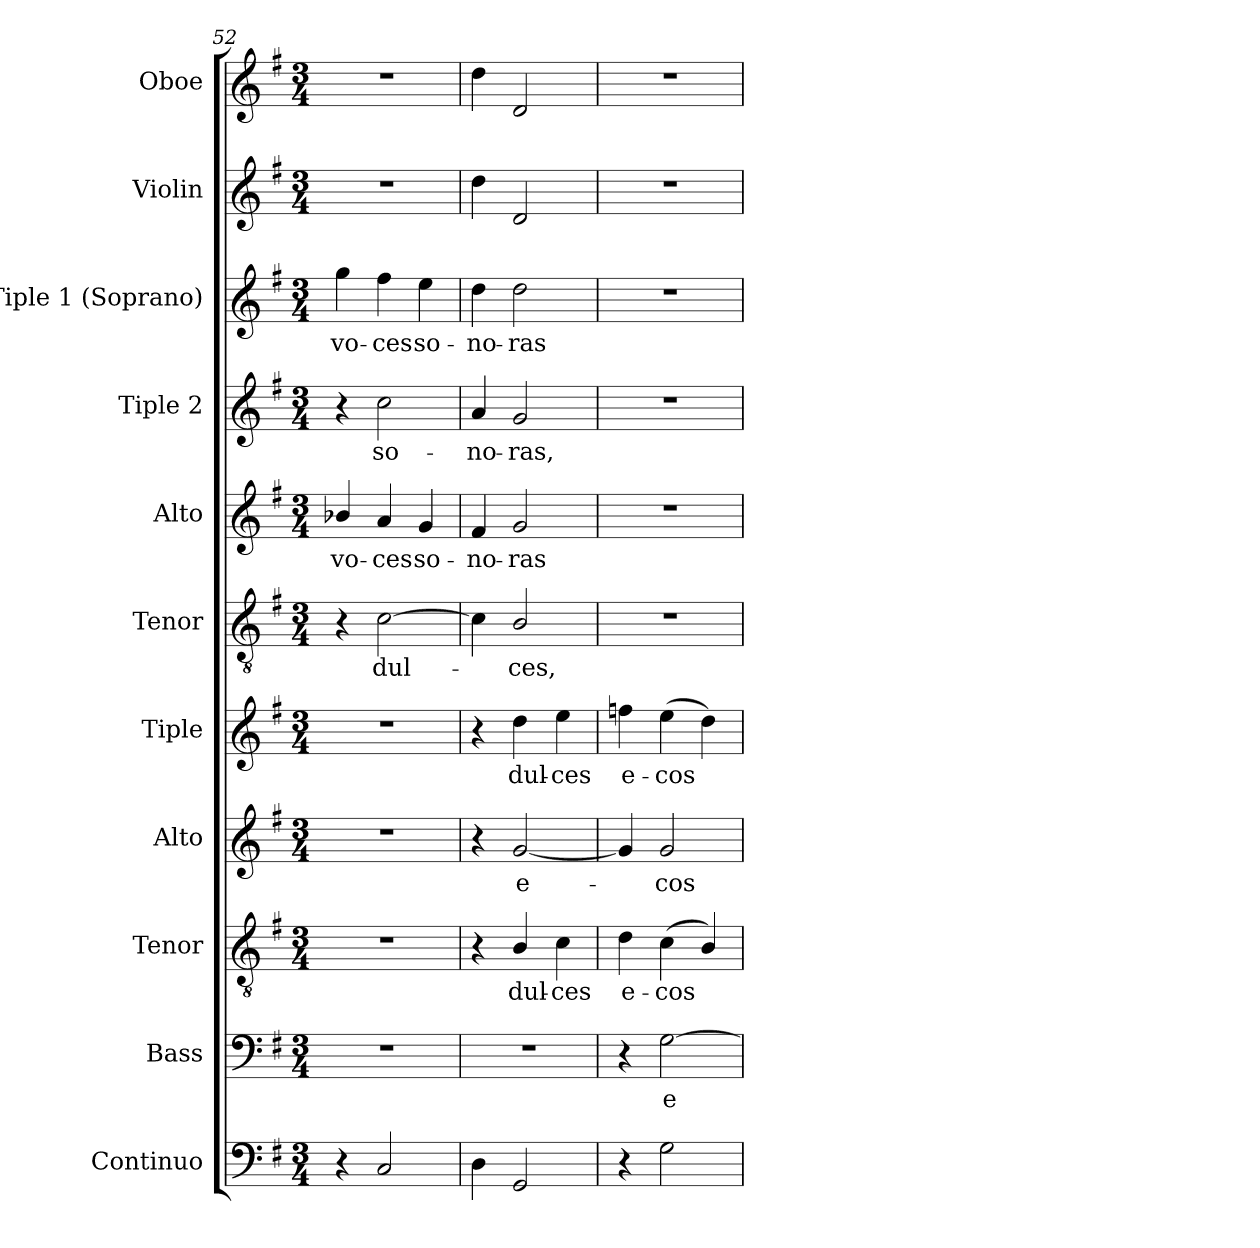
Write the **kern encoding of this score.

**kern	**kern	**text	**kern	**text	**kern	**text	**kern	**text	**kern	**text	**kern	**text	**kern	**text	**kern	**text	**kern	**kern
*part11	*part10	*part10	*part9	*part9	*part8	*part8	*part7	*part7	*part6	*part6	*part5	*part5	*part4	*part4	*part3	*part3	*part2	*part1
*staff11	*staff10	*staff10	*staff9	*staff9	*staff8	*staff8	*staff7	*staff7	*staff6	*staff6	*staff5	*staff5	*staff4	*staff4	*staff3	*staff3	*staff2	*staff1
*I"Continuo	*I"Bass	*	*I"Tenor	*	*I"Alto	*	*I"Tiple	*	*I"Tenor	*	*I"Alto	*	*I"Tiple 2	*	*I"Tiple 1 (Soprano)	*	*I"Violin	*I"Oboe
*I'Cont.	*I'B.	*	*I'T.	*	*I'A.	*	*	*	*I'T.	*	*I'A.	*	*	*	*I'S1.	*	*I'Vln.	*I'Ob.
*clefF4	*clefF4	*	*clefGv2	*	*clefG2	*	*clefG2	*	*clefGv2	*	*clefG2	*	*clefG2	*	*clefG2	*	*clefG2	*clefG2
*	*	*	*ITrd7c12	*	*	*	*	*	*ITrd7c12	*	*	*	*	*	*	*	*	*
*k[f#]	*k[f#]	*	*k[f#]	*	*k[f#]	*	*k[f#]	*	*k[f#]	*	*k[f#]	*	*k[f#]	*	*k[f#]	*	*k[f#]	*k[f#]
*G:	*G:	*	*G:	*	*G:	*	*G:	*	*G:	*	*G:	*	*G:	*	*G:	*	*G:	*G:
*M3/4	*M3/4	*	*M3/4	*	*M3/4	*	*M3/4	*	*M3/4	*	*M3/4	*	*M3/4	*	*M3/4	*	*M3/4	*M3/4
=52	=52	=52	=52	=52	=52	=52	=52	=52	=52	=52	=52	=52	=52	=52	=52	=52	=52	=52
!	!LO:N:vis=1	!	!LO:N:vis=1	!	!LO:N:vis=1	!	!LO:N:vis=1	!	!	!	!	!	!	!	!	!	!	!
!	!	!	!	!	!	!	!	!	!	!	!	!LO:LY:b:color=#000000	!	!	!	!	!	!
!	!	!	!	!	!	!	!	!	!	!	!	!	!	!	!	!LO:LY:b:color=#000000	!LO:N:vis=1	!LO:N:vis=1
4r	2.r	.	2.r	.	2.r	.	2.r	.	4r	.	4b-Xi/	vo-	4r	.	4ggi\	vo-	2.r	2.r
!	!	!	!	!	!	!	!	!	!	!LO:LY:b:color=#000000	!	!	!	!	!	!	!	!
!	!	!	!	!	!	!	!	!	!	!	!	!LO:LY:b:color=#000000	!	!	!	!	!	!
!	!	!	!	!	!	!	!	!	!	!	!	!	!	!LO:LY:b:color=#000000	!	!	!	!
!	!	!	!	!	!	!	!	!	!	!	!	!	!	!	!	!LO:LY:b:color=#000000	!	!
2Ci/	.	.	.	.	.	.	.	.	[2Ci\	dul-	4ai/	-ces	2cci\	so-	4ff#i\	-ces	.	.
!	!	!	!	!	!	!	!	!	!	!	!	!LO:LY:b:color=#000000	!	!	!	!	!	!
!	!	!	!	!	!	!	!	!	!	!	!	!	!	!	!	!LO:LY:b:color=#000000	!	!
.	.	.	.	.	.	.	.	.	.	.	4gi/	so-	.	.	4eei\	so-	.	.
!!LO:PB:g=z
=53	=53	=53	=53	=53	=53	=53	=53	=53	=53	=53	=53	=53	=53	=53	=53	=53	=53	=53
!	!LO:N:vis=1	!	!	!	!	!	!	!	!	!	!	!	!	!	!	!	!	!
!	!	!	!	!	!	!	!	!	!	!	!	!LO:LY:b:color=#000000	!	!	!	!	!	!
!	!	!	!	!	!	!	!	!	!	!	!	!	!	!LO:LY:b:color=#000000	!	!	!	!
!	!	!	!	!	!	!	!	!	!	!	!	!	!	!	!	!LO:LY:b:color=#000000	!	!
4Di\	2.r	.	4r	.	4r	.	4r	.	4Ci\]	.	4f#i/	-no-	4ai/	-no-	4ddi\	-no-	4ddi\	4ddi\
!	!	!	!	!LO:LY:b:color=#000000	!	!	!	!	!	!	!	!	!	!	!	!	!	!
!	!	!	!	!	!	!LO:LY:b:color=#000000	!	!	!	!	!	!	!	!	!	!	!	!
!	!	!	!	!	!	!	!	!LO:LY:b:color=#000000	!	!	!	!	!	!	!	!	!	!
!	!	!	!	!	!	!	!	!	!	!LO:LY:b:color=#000000	!	!	!	!	!	!	!	!
!	!	!	!	!	!	!	!	!	!	!	!	!LO:LY:b:color=#000000	!	!	!	!	!	!
!	!	!	!	!	!	!	!	!	!	!	!	!	!	!LO:LY:b:color=#000000	!	!	!	!
!	!	!	!	!	!	!	!	!	!	!	!	!	!	!	!	!LO:LY:b:color=#000000	!	!
2GGi/	.	.	4BBi/	dul-	[2gi/	e-	4ddi\	dul-	2BBi/	-ces,	2gi/	-ras	2gi/	-ras,	2ddi\	-ras	2di/	2di/
!	!	!	!	!LO:LY:b:color=#000000	!	!	!	!	!	!	!	!	!	!	!	!	!	!
!	!	!	!	!	!	!	!	!LO:LY:b:color=#000000	!	!	!	!	!	!	!	!	!	!
.	.	.	4Ci\	-ces	.	.	4eei\	-ces	.	.	.	.	.	.	.	.	.	.
=54	=54	=54	=54	=54	=54	=54	=54	=54	=54	=54	=54	=54	=54	=54	=54	=54	=54	=54
!	!	!	!	!LO:LY:b:color=#000000	!	!	!	!	!	!	!	!	!	!	!	!	!	!
!	!	!	!	!	!	!	!	!LO:LY:b:color=#000000	!LO:N:vis=1	!	!LO:N:vis=1	!	!LO:N:vis=1	!	!LO:N:vis=1	!	!LO:N:vis=1	!LO:N:vis=1
4r	4r	.	4Di\	e-	4gi/]	.	4ffni\	e-	2.r	.	2.r	.	2.r	.	2.r	.	2.r	2.r
!	!	!LO:LY:b:color=#000000	!	!	!	!	!	!	!	!	!	!	!	!	!	!	!	!
!	!	!	!	!LO:LY:b:color=#000000	!	!	!	!	!	!	!	!	!	!	!	!	!	!
!	!	!	!	!	!	!LO:LY:b:color=#000000	!	!	!	!	!	!	!	!	!	!	!	!
!	!	!	!	!	!	!	!	!LO:LY:b:color=#000000	!	!	!	!	!	!	!	!	!	!
2Gi\	[2Gi\	e-	(4Ci\	-cos	2gi/	-cos	(4eei\	-cos	.	.	.	.	.	.	.	.	.	.
.	.	.	4BBi/)	.	.	.	4ddi\)	.	.	.	.	.	.	.	.	.	.	.
=	=	=	=	=	=	=	=	=	=	=	=	=	=	=	=	=	=	=
*-	*-	*-	*-	*-	*-	*-	*-	*-	*-	*-	*-	*-	*-	*-	*-	*-	*-	*-
